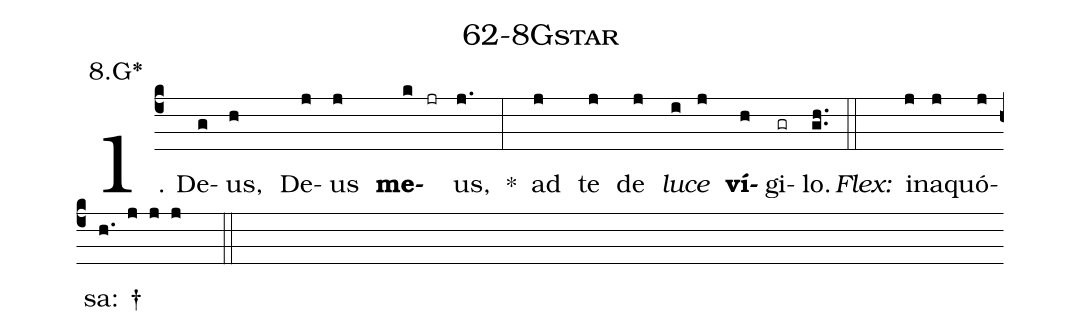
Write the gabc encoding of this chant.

name: 62-8Gstar;
annotation: 8.G*;
%%
(c4)1. De(g)us,(h) De(j)us(j) <b>me</b>(k jr)us,(j.) *(:) ad(j) te(j) de(j) <i>lu</i>(i)<i>ce</i>(j) <b>ví</b>(h)gi(gr)lo.(gh..) (::)
<i>Flex:</i>()  in(j)a(j)quó(j)sa: †(h. j j j  ::)
